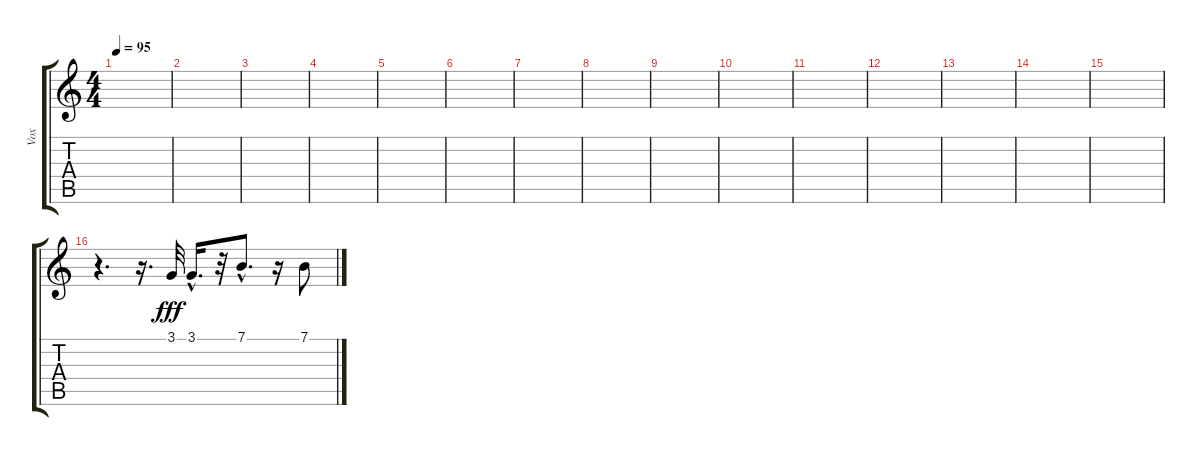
\track ("Vox" "Vox") {instrument synthvoice}
\staff {score tabs}
\tuning (E4 B3 G3 D3 A2 E2) {hide}
\ts (4 4)
\tempo 95
\clef g2
\ks c
|
|
|
|
|
|
|
|
|
|
|
|
|
|
|
r.4{d} r.16{d} 3.1.32{dy fff} 3.1{hac}.16{d} r.32 7.1{hac}.8{d} r.16 7.1.8
